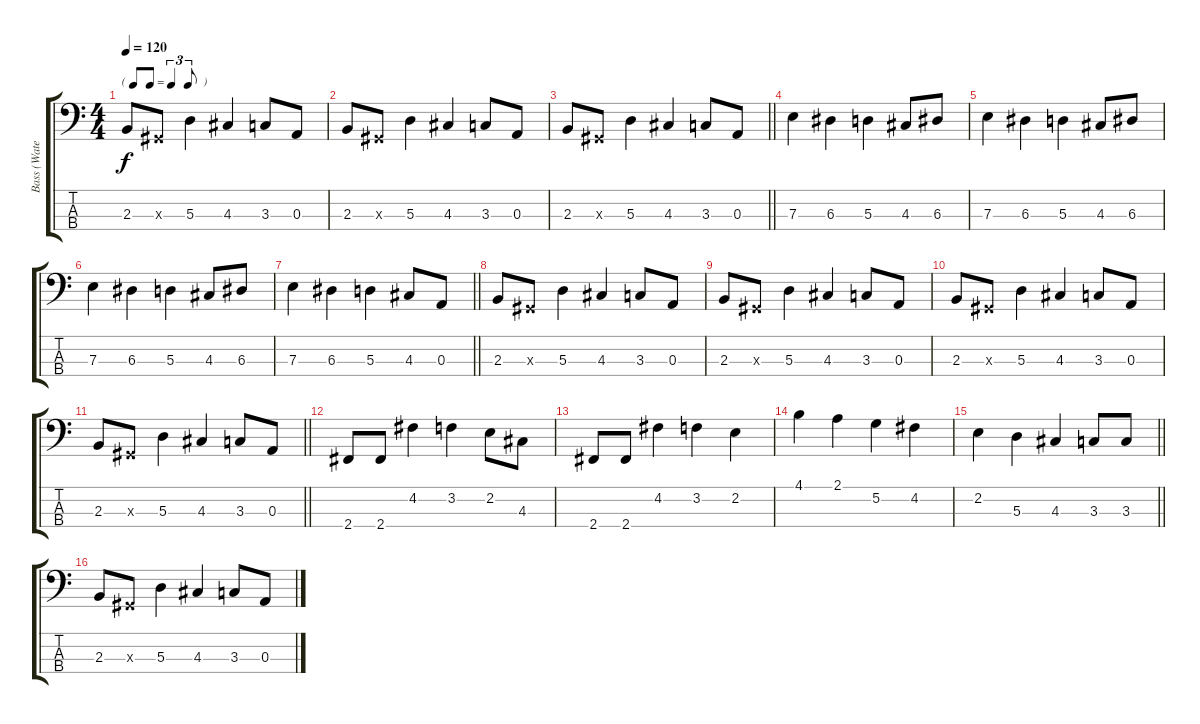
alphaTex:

\track ("Bass (Waters)" "Bass (Wate") {instrument electricbassfinger}
\staff {score tabs}
\tuning (G2 D2 A1 E1) {hide}
\ts (4 4)
\tf triplet8th
\tempo 120
\clef f4
\ks c
2.3.8{dy f} -1.3{x}.8 5.3.4 4.3.4 3.3.8 0.3.8 |
2.3.8 -1.3{x}.8 5.3.4 4.3.4 3.3.8 0.3.8 |
\barLineRight lightlight
2.3.8 -1.3{x}.8 5.3.4 4.3.4 3.3.8 0.3.8 |
7.3.4 6.3.4 5.3.4 4.3.8 6.3.8 |
7.3.4 6.3.4 5.3.4 4.3.8 6.3.8 |
7.3.4 6.3.4 5.3.4 4.3.8 6.3.8 |
\barLineRight lightlight
7.3.4 6.3.4 5.3.4 4.3.8 0.3.8 |
2.3.8 -1.3{x}.8 5.3.4 4.3.4 3.3.8 0.3.8 |
2.3.8 -1.3{x}.8 5.3.4 4.3.4 3.3.8 0.3.8 |
2.3.8 -1.3{x}.8 5.3.4 4.3.4 3.3.8 0.3.8 |
\barLineRight lightlight
2.3.8 -1.3{x}.8 5.3.4 4.3.4 3.3.8 0.3.8 |
2.4.8 2.4.8 4.2.4 3.2.4 2.2.8 4.3.8 |
2.4.8 2.4.8 4.2.4 3.2.4 2.2.4 |
4.1.4 2.1.4 5.2.4 4.2.4 |
\barLineRight lightlight
2.2.4 5.3.4 4.3.4 3.3.8 3.3.8 |
2.3.8 -1.3{x}.8 5.3.4 4.3.4 3.3.8 0.3.8
